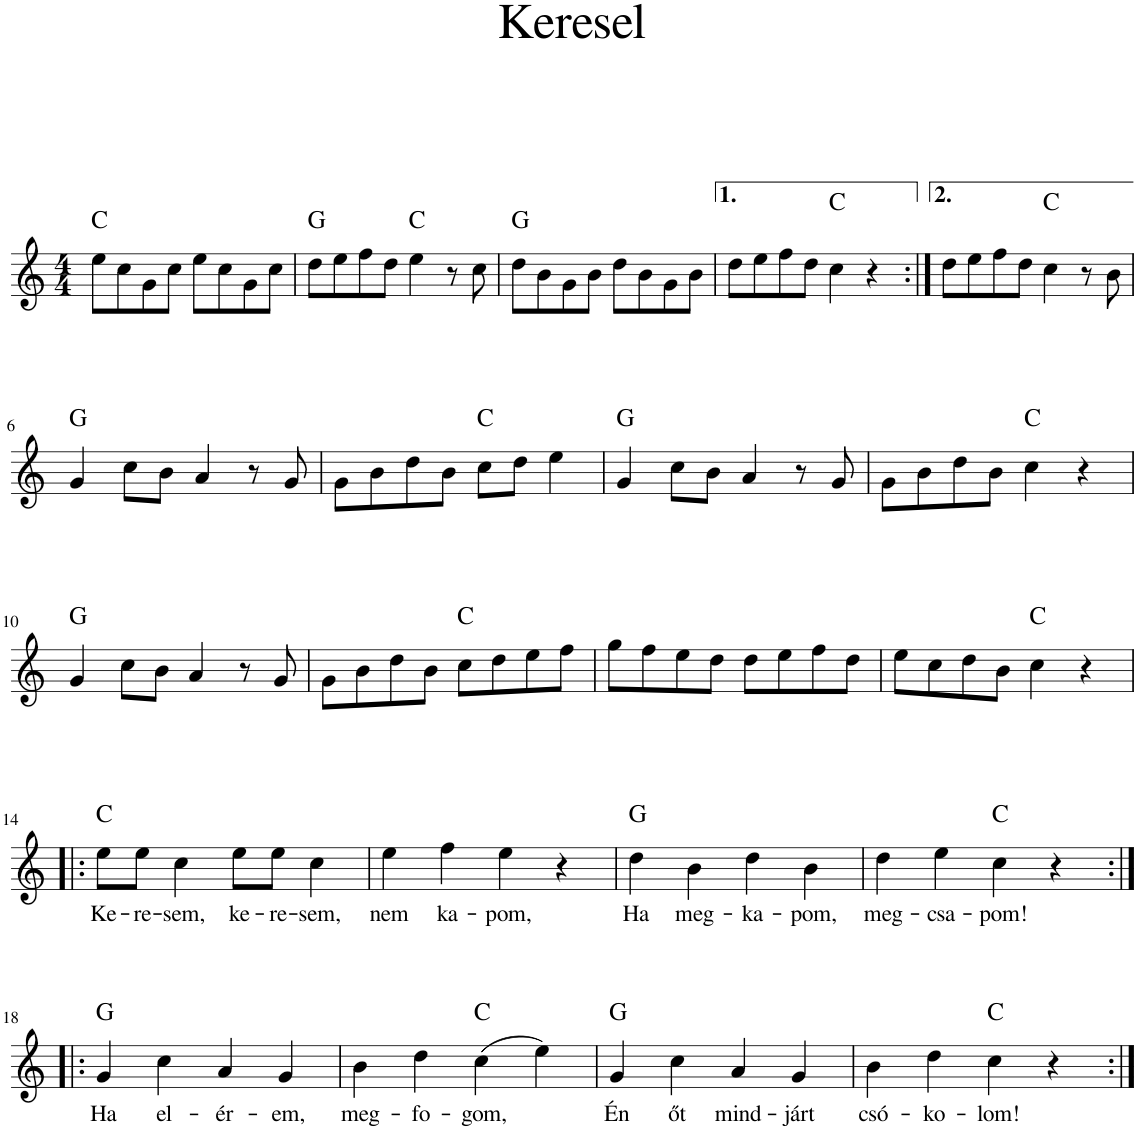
**kern	**text	**harte
*part1	*part1	*part1
*staff1	*staff1	*
*I"Piano	*	*
*I'Pno.	*	*
*clefG2	*	*
*k[]	*	*
*M4/4	*	*
=1	=1	=1
8ee\L	.	C:maj
8cc\	.	.
8g\	.	.
8cc\J	.	.
8ee\L	.	.
8cc\	.	.
8g\	.	.
8cc\J	.	.
=2	=2	=2
8dd\L	.	G:maj
8ee\	.	.
8ff\	.	.
8dd\J	.	.
4ee\	.	C:maj
8r	.	.
8cc\	.	.
=3	=3	=3
8dd\L	.	G:maj
8b\	.	.
8g\	.	.
8b\J	.	.
8dd\L	.	.
8b\	.	.
8g\	.	.
8b\J	.	.
=4	=4	=4
8dd\L	.	.
8ee\	.	.
8ff\	.	.
8dd\J	.	.
4cc\	.	C:maj
4r	.	.
=5:|!	=5:|!	=5:|!
8dd\L	.	.
8ee\	.	.
8ff\	.	.
8dd\J	.	.
4cc\	.	C:maj
8r	.	.
8b\	.	.
!!LO:LB:g=z
=6	=6	=6
4g/	.	G:maj
8cc\L	.	.
8b\J	.	.
4a/	.	.
8r	.	.
8g/	.	.
=7	=7	=7
8g\L	.	.
8b\	.	.
8dd\	.	.
8b\J	.	.
8cc\L	.	C:maj
8dd\J	.	.
4ee\	.	.
=8	=8	=8
4g/	.	G:maj
8cc\L	.	.
8b\J	.	.
4a/	.	.
8r	.	.
8g/	.	.
=9	=9	=9
8g\L	.	.
8b\	.	.
8dd\	.	.
8b\J	.	.
4cc\	.	C:maj
4r	.	.
!!LO:LB:g=z
=10	=10	=10
4g/	.	G:maj
8cc\L	.	.
8b\J	.	.
4a/	.	.
8r	.	.
8g/	.	.
=11	=11	=11
8g\L	.	.
8b\	.	.
8dd\	.	.
8b\J	.	.
8cc\L	.	C:maj
8dd\	.	.
8ee\	.	.
8ff\J	.	.
=12	=12	=12
8gg\L	.	.
8ff\	.	.
8ee\	.	.
8dd\J	.	.
8dd\L	.	.
8ee\	.	.
8ff\	.	.
8dd\J	.	.
=13	=13	=13
8ee\L	.	.
8cc\	.	.
8dd\	.	.
8b\J	.	.
4cc\	.	C:maj
4r	.	.
!!LO:LB:g=z
=14!|:	=14!|:	=14!|:
!	!LO:LY:b	!
8ee\L	Ke-	C:maj
!	!LO:LY:b	!
8ee\J	-re-	.
!	!LO:LY:b	!
4cc\	-sem,	.
!	!LO:LY:b	!
8ee\L	ke-	.
!	!LO:LY:b	!
8ee\J	-re-	.
!	!LO:LY:b	!
4cc\	-sem,	.
=15	=15	=15
!	!LO:LY:b	!
4ee\	nem	.
!	!LO:LY:b	!
4ff\	ka-	.
!	!LO:LY:b	!
4ee\	-pom,	.
4r	.	.
=16	=16	=16
!	!LO:LY:b	!
4dd\	Ha	G:maj
!	!LO:LY:b	!
4b\	meg-	.
!	!LO:LY:b	!
4dd\	-ka-	.
!	!LO:LY:b	!
4b\	-pom,	.
=17	=17	=17
!	!LO:LY:b	!
4dd\	meg-	.
!	!LO:LY:b	!
4ee\	-csa-	.
!	!LO:LY:b	!
4cc\	-pom!	C:maj
4r	.	.
!!LO:LB:g=z
=18:|!|:	=18:|!|:	=18:|!|:
!	!LO:LY:b	!
4g/	Ha	G:maj
!	!LO:LY:b	!
4cc\	el-	.
!	!LO:LY:b	!
4a/	-ér-	.
!	!LO:LY:b	!
4g/	-em,	.
=19	=19	=19
!	!LO:LY:b	!
4b\	meg-	.
!	!LO:LY:b	!
4dd\	-fo-	.
!	!LO:LY:b	!
(4cc\	-gom,	C:maj
4ee\)	.	.
=20	=20	=20
!	!LO:LY:b	!
4g/	Én	G:maj
!	!LO:LY:b	!
4cc\	őt	.
!	!LO:LY:b	!
4a/	mind-	.
!	!LO:LY:b	!
4g/	-járt	.
=21	=21	=21
!	!LO:LY:b	!
4b\	csó-	.
!	!LO:LY:b	!
4dd\	-ko-	.
!	!LO:LY:b	!
4cc\	-lom!	C:maj
4r	.	.
=:|!	=:|!	=:|!
*-	*-	*-
